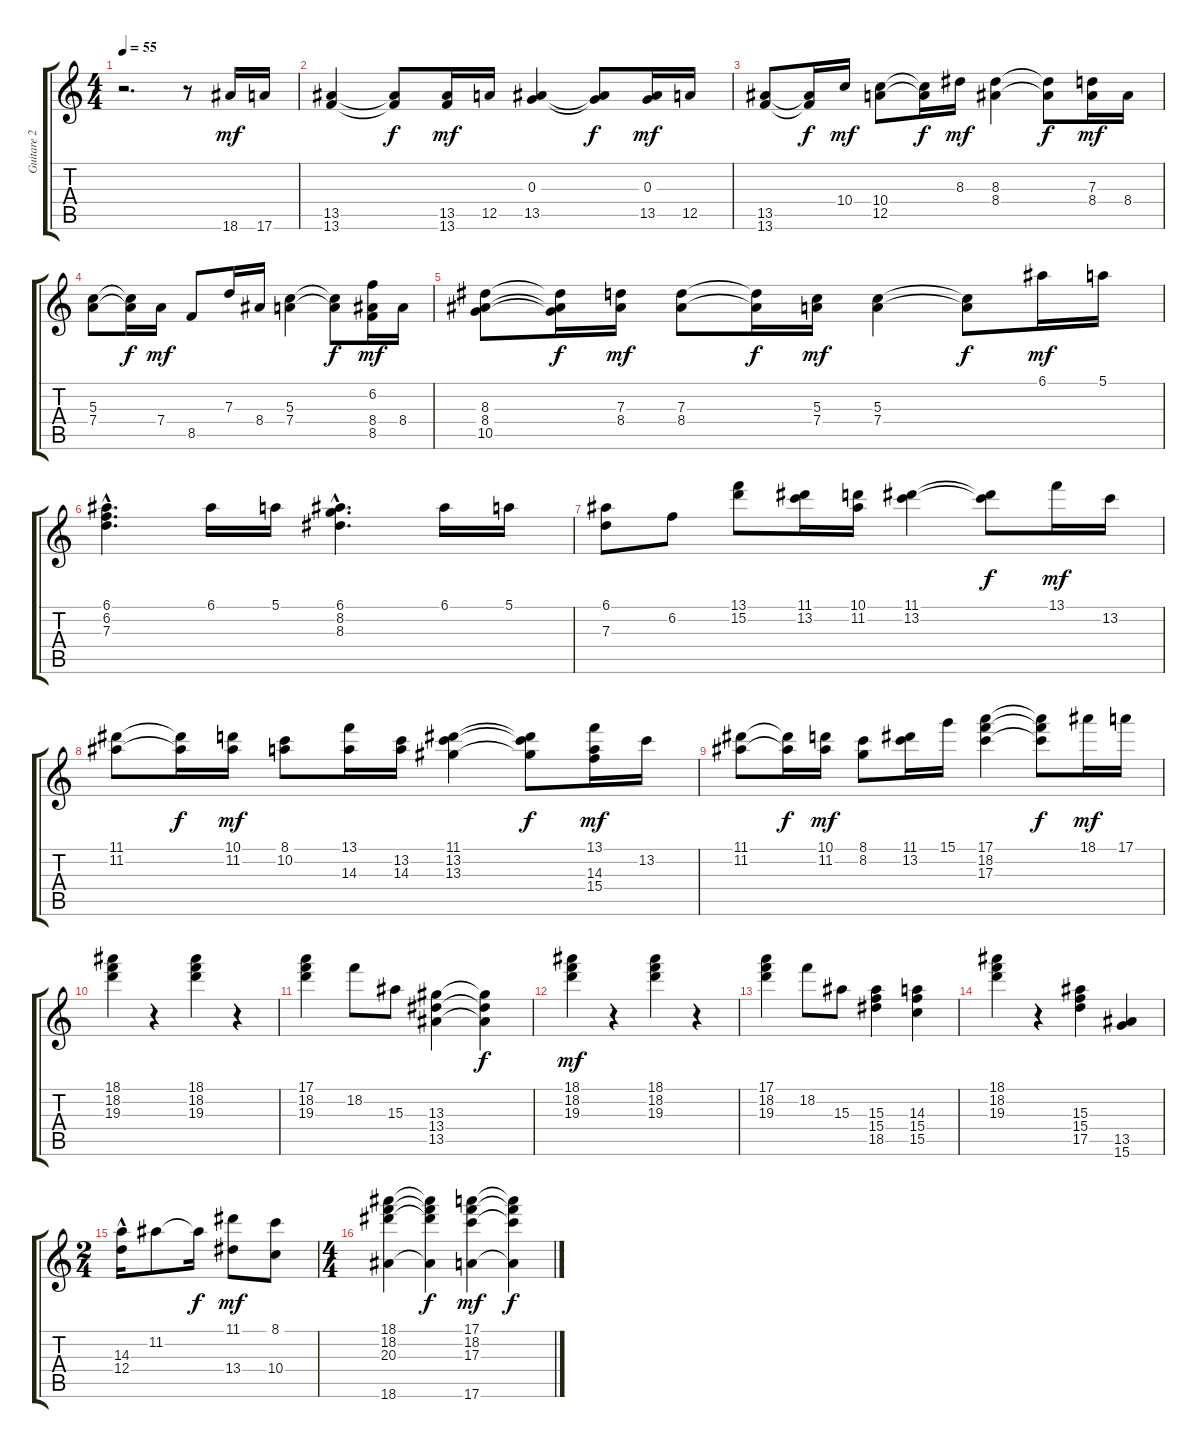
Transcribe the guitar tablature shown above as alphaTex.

\track ("Guitare 2" "Guitare 2") {instrument acousticguitarnylon}
\staff {score tabs}
\tuning (E4 B3 G3 D3 A2 E2) {hide}
\ts (4 4)
\tempo 55
\clef g2
\ks c
r.2{d dy f} r.8 18.6.16{dy mf} 17.6.16 |
(13.5 13.6).4 (13.5{t} 13.6{t}).8{dy f} (13.5 13.6).16{dy mf} 12.5.16 (0.3 13.5).4 (0.3{t} 13.5{t}).8{dy f} (0.3 13.5).16{dy mf} 12.5.16 |
(13.5 13.6).8 (13.5{t} 13.6{t}).16{dy f} 10.4.16{dy mf} (10.4 12.5).8 (10.4{t} 12.5{t}).16{dy f} 8.3.16{dy mf} (8.3 8.4).4 (8.3{t} 8.4{t}).8{dy f} (7.3 8.4).16{dy mf} 8.4.16 |
(5.3 7.4).8 (5.3{t} 7.4{t}).16{dy f} 7.4.16{dy mf} 8.5.8 7.3.16 8.4.16 (5.3 7.4).4 (5.3{t} 7.4{t}).8{dy f} (6.2 8.4 8.5).16{dy mf} 8.4.16 |
(8.3 8.4 10.5).8 (8.3{t} 8.4{t} 10.5{t}).16{dy f} (7.3 8.4).16{dy mf} (7.3 8.4).8 (7.3{t} 8.4{t}).16{dy f} (5.3 7.4).16{dy mf} (5.3 7.4).4 (5.3{t} 7.4{t}).8{dy f} 6.1.16{dy mf} 5.1.16 |
(6.1 6.2{hac} 7.3{hac}).4{d} 6.1.16 5.1.16 (6.1 8.2{hac} 8.3{hac}).4{d} 6.1.16 5.1.16 |
(6.1 7.3).8 6.2.8 (13.1 15.2).8 (11.1 13.2).16 (10.1 11.2).16 (11.1 13.2).4 (11.1{t} 13.2{t}).8{dy f} 13.1.16{dy mf} 13.2.16 |
(11.1 11.2).8 (11.1{t} 11.2{t}).16{dy f} (10.1 11.2).16{dy mf} (8.1 10.2).8 (13.1 14.3).16 (13.2 14.3).16 (11.1 13.2 13.3).4 (11.1{t} 13.2{t} 13.3{t}).8{dy f} (13.1 14.3 15.4).16{dy mf} 13.2.16 |
(11.1 11.2).8 (11.1{t} 11.2{t}).16{dy f} (10.1 11.2).16{dy mf} (8.1 8.2).8 (11.1 13.2).16 15.1.16 (17.1 18.2 17.3).4 (17.1{t} 18.2{t} 17.3{t}).8{dy f} 18.1.16{dy mf} 17.1.16 |
(18.1 18.2 19.3).4 r.4 (18.1 18.2 19.3).4 r.4 |
(17.1 18.2 19.3).4 18.2.8 15.3.8 (13.3 13.4 13.5).4 (13.3{t} 13.4{t} 13.5{t}).4{dy f} |
(18.1 18.2 19.3).4{dy mf} r.4 (18.1 18.2 19.3).4 r.4 |
(17.1 18.2 19.3).4 18.2.8 15.3.8 (15.3 15.4 18.5).4 (14.3 15.4 15.5).4 |
(18.1 18.2 19.3).4 r.4 (15.3 15.4 17.5).4 (13.5 15.6).4 |
\ts (2 4)
(14.3 12.4{hac}).16 11.2.8 11.2{t}.16{dy f} (11.1 13.4).8{dy mf} (8.1 10.4).8 |
\ts (4 4)
(18.1 18.2 20.3 18.6).4 (18.1{t} 18.2{t} 20.3{t} 18.6{t}).4{dy f} (17.1 18.2 17.3 17.6).4{dy mf} (17.1{t} 18.2{t} 17.3{t} 17.6{t}).4{dy f}
